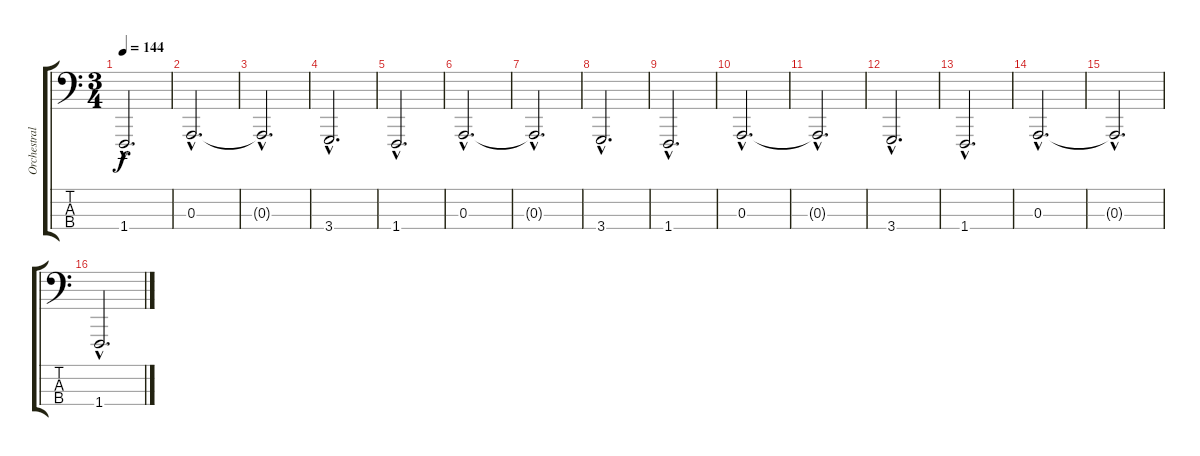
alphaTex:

\track ("Orchestral Bass" "Orchestral") {instrument cello}
\staff {score tabs}
\tuning (G2 D2 A1 E1) {hide}
\ts (3 4)
\tempo 144
\clef f4
\ks c
1.4{hac}.2{d dy f} |
0.3{hac}.2{d} |
0.3{hac t}.2{d} |
3.4{hac}.2{d} |
1.4{hac}.2{d} |
0.3{hac}.2{d} |
0.3{hac t}.2{d} |
3.4{hac}.2{d} |
1.4{hac}.2{d} |
0.3{hac}.2{d} |
0.3{hac t}.2{d} |
3.4{hac}.2{d} |
1.4{hac}.2{d} |
\section ("" "")
0.3{hac}.2{d} |
0.3{hac t}.2{d} |
1.4{hac}.2{d}
